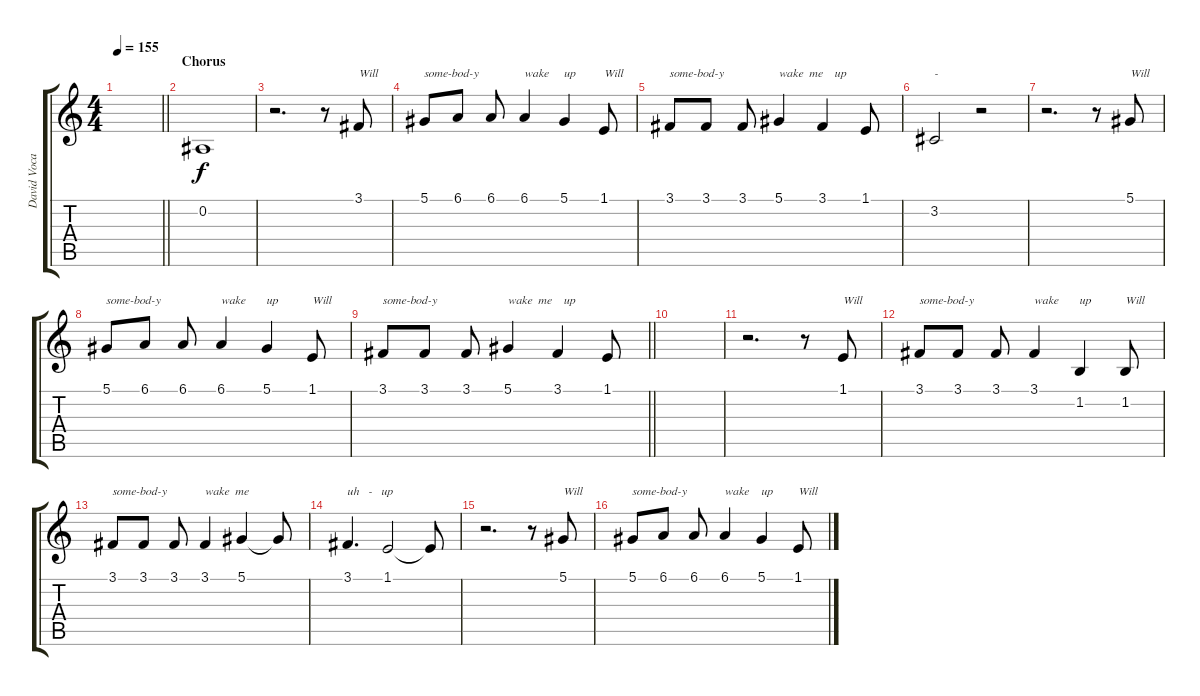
\track ("David Vocals" "David Voca") {instrument synthvoice}
\staff {score tabs}
\tuning (Eb4 Bb3 Gb3 Db3 Ab2 Eb2) {hide}
\ts (4 4)
\tempo 155
\clef g2
\barLineRight lightlight
\ks c
|
\section ("" "Chorus")
0.2.1 |
r.2{d} r.8 3.1.8{txt "Will"} |
5.1.8{txt "some-bod-y"} 6.1.8 6.1.8 6.1.4{txt "wake"} 5.1.4{txt "up"} 1.1.8{txt "Will"} |
3.1.8{txt "some-bod-y"} 3.1.8 3.1.8 5.1.4{txt "wake  me    up"} 3.1.4 1.1.8 |
3.2.2{txt "-"} r.2 |
r.2{d} r.8 5.1.8{txt "Will"} |
5.1.8{txt "some-bod-y"} 6.1.8 6.1.8 6.1.4{txt "wake"} 5.1.4{txt "up"} 1.1.8{txt "Will"} |
\barLineRight lightlight
3.1.8{txt "some-bod-y"} 3.1.8 3.1.8 5.1.4{txt "wake  me    up"} 3.1.4 1.1.8 |
|
r.2{d} r.8 1.1.8{txt "Will"} |
3.1.8{txt "some-bod-y"} 3.1.8 3.1.8 3.1.4{txt "wake"} 1.2.4{txt "up"} 1.2.8{txt "Will"} |
3.1.8{txt "some-bod-y"} 3.1.8 3.1.8 3.1.4{txt "wake  me   "} 5.1.4 5.1{t}.8 |
3.1.4{d txt "uh   -   up"} 1.1.2 1.1{t}.8 |
r.2{d} r.8 5.1.8{txt "Will"} |
5.1.8{txt "some-bod-y"} 6.1.8 6.1.8 6.1.4{txt "wake"} 5.1.4{txt "up"} 1.1.8{txt "Will"}
